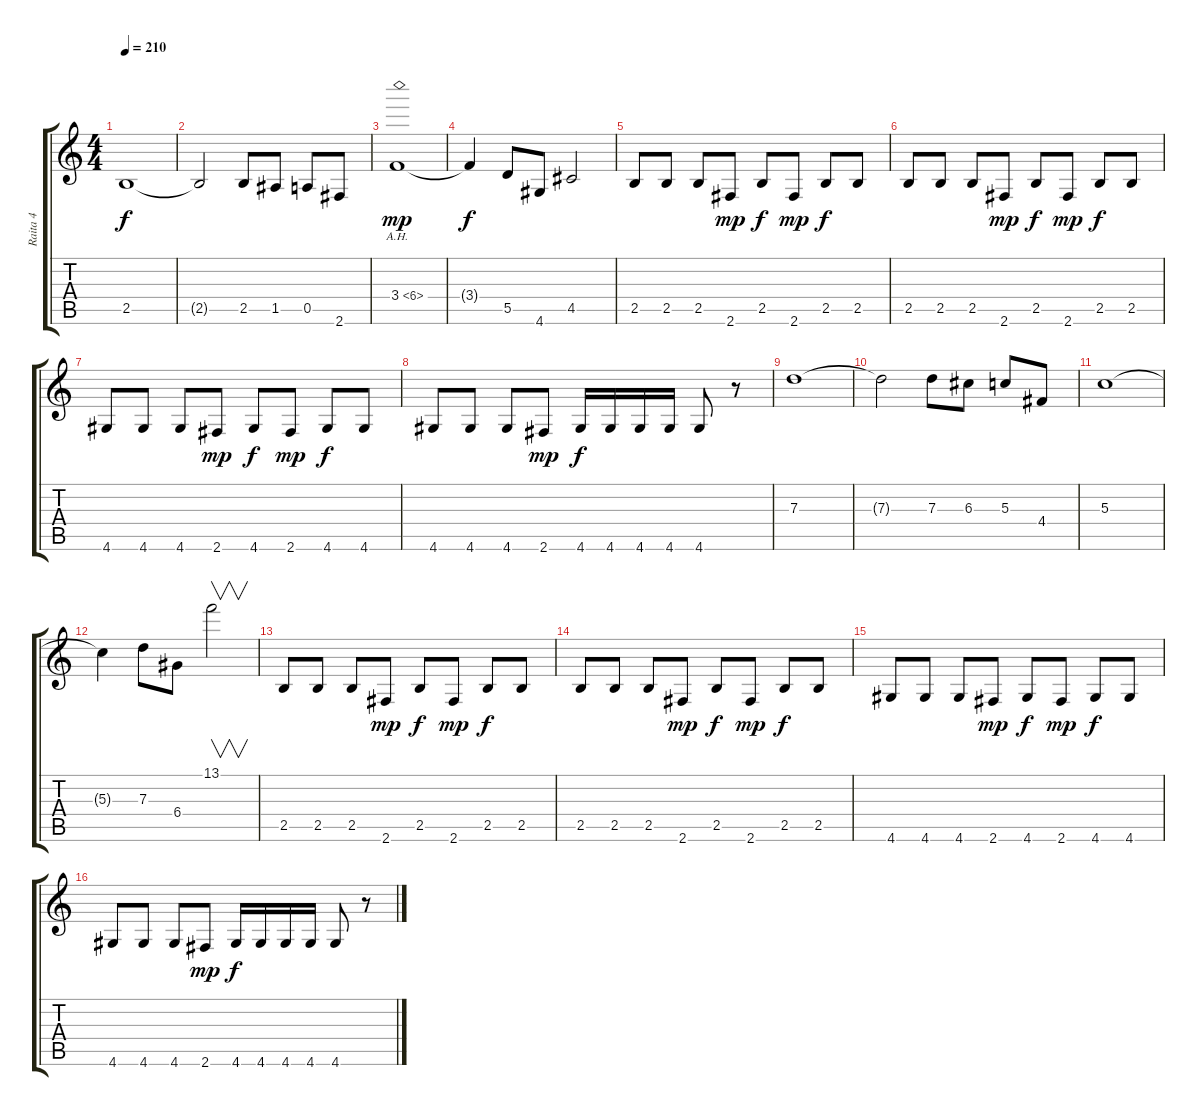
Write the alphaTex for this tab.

\track ("Raita 4" "Raita 4") {instrument distortionguitar}
\staff {score tabs}
\tuning (E4 B3 G3 D3 A2 E2) {hide}
\ts (4 4)
\tempo 210
\clef g2
\ks c
2.5.1{dy f} |
2.5{t}.2 2.5.8 1.5.8 0.5.8 2.6.8 |
3.4{ah 3}.1{dy mp} |
3.4{t}.4{dy f} 5.5.8 4.6.8 4.5.2 |
2.5.8 2.5.8 2.5.8 2.6.8{dy mp} 2.5.8{dy f} 2.6.8{dy mp} 2.5.8{dy f} 2.5.8 |
2.5.8 2.5.8 2.5.8 2.6.8{dy mp} 2.5.8{dy f} 2.6.8{dy mp} 2.5.8{dy f} 2.5.8 |
4.6.8 4.6.8 4.6.8 2.6.8{dy mp} 4.6.8{dy f} 2.6.8{dy mp} 4.6.8{dy f} 4.6.8 |
4.6.8 4.6.8 4.6.8 2.6.8{dy mp} 4.6.16{dy f} 4.6.16 4.6.16 4.6.16 4.6.8 r.8 |
7.3.1 |
7.3{t}.2 7.3.8 6.3.8 5.3.8 4.4.8 |
5.3.1 |
5.3{t}.4 7.3.8 6.4.8 13.1.2{v} |
2.5.8{instrument distortionguitar} 2.5.8 2.5.8 2.6.8{dy mp} 2.5.8{dy f} 2.6.8{dy mp} 2.5.8{dy f} 2.5.8 |
2.5.8 2.5.8 2.5.8 2.6.8{dy mp} 2.5.8{dy f} 2.6.8{dy mp} 2.5.8{dy f} 2.5.8 |
4.6.8 4.6.8 4.6.8 2.6.8{dy mp} 4.6.8{dy f} 2.6.8{dy mp} 4.6.8{dy f} 4.6.8 |
4.6.8 4.6.8 4.6.8 2.6.8{dy mp} 4.6.16{dy f} 4.6.16 4.6.16 4.6.16 4.6.8 r.8
